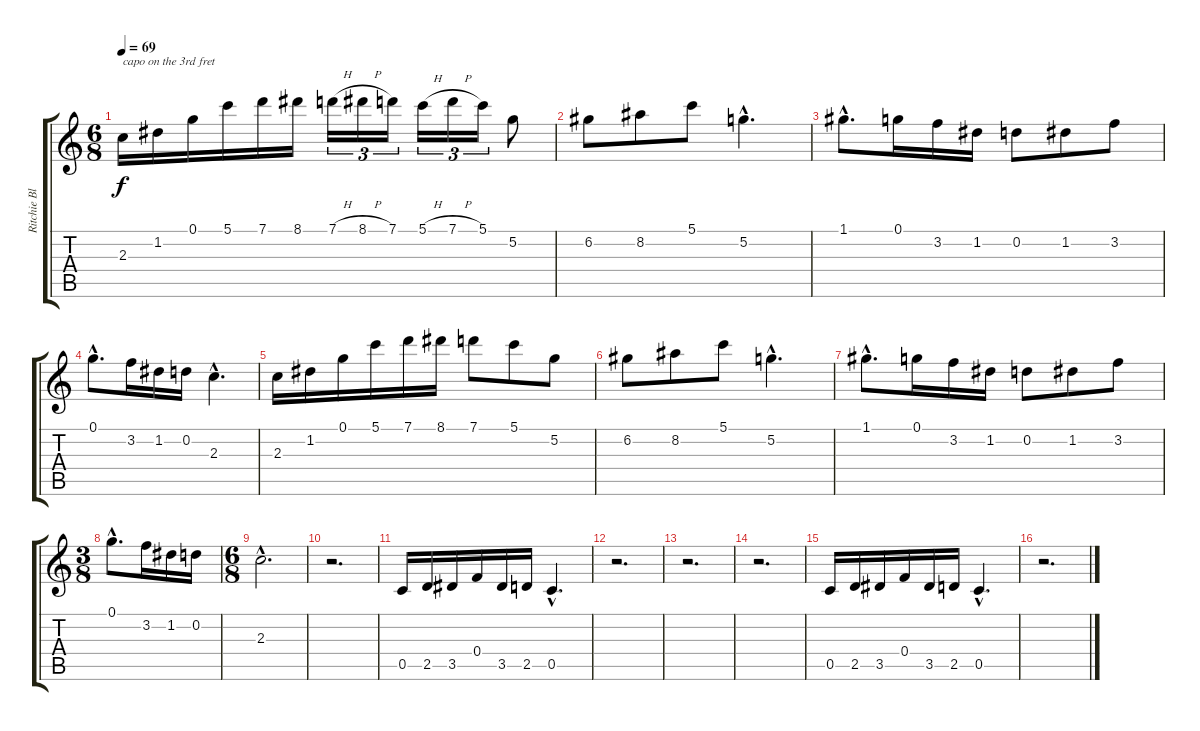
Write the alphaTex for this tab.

\track ("Ritchie Blackmore" "Ritchie Bl") {instrument acousticguitarsteel}
\staff {score tabs}
\tuning (G4 D4 Bb3 F3 C3 G2) {hide}
\ts (6 8)
\tempo 69
\clef g2
\ks c
2.3.16{txt "capo on the 3rd fret" dy f instrument acousticguitarsteel} 1.2.16 0.1.16 5.1.16 7.1.16 8.1.16 7.1{h}.16{tu (3 2)} 8.1{h}.16{tu (3 2)} 7.1.16{tu (3 2)} 5.1{h}.16{tu (3 2)} 7.1{h}.16{tu (3 2)} 5.1.16{tu (3 2)} 5.2.8 |
6.2.8 8.2.8 5.1.8 5.2{hac}.4{d} |
1.1{hac}.8{d} 0.1.16 3.2.16 1.2.16 0.2.8 1.2.8 3.2.8 |
0.1{hac}.8{d} 3.2.16 1.2.16 0.2.16 2.3{hac}.4{d} |
2.3.16 1.2.16 0.1.16 5.1.16 7.1.16 8.1.16 7.1.8 5.1.8 5.2.8 |
6.2.8 8.2.8 5.1.8 5.2{hac}.4{d} |
1.1{hac}.8{d} 0.1.16 3.2.16 1.2.16 0.2.8 1.2.8 3.2.8 |
\ts (3 8)
0.1{hac}.8{d} 3.2.16 1.2.16 0.2.16 |
\ts (6 8)
2.3{hac}.2{d} |
r.2{d} |
0.5.16 2.5.16 3.5.16 0.4.16 3.5.16 2.5.16 0.5{hac}.4{d} |
r.2{d} |
r.2{d} |
r.2{d} |
0.5.16 2.5.16 3.5.16 0.4.16 3.5.16 2.5.16 0.5{hac}.4{d} |
r.2{d}
